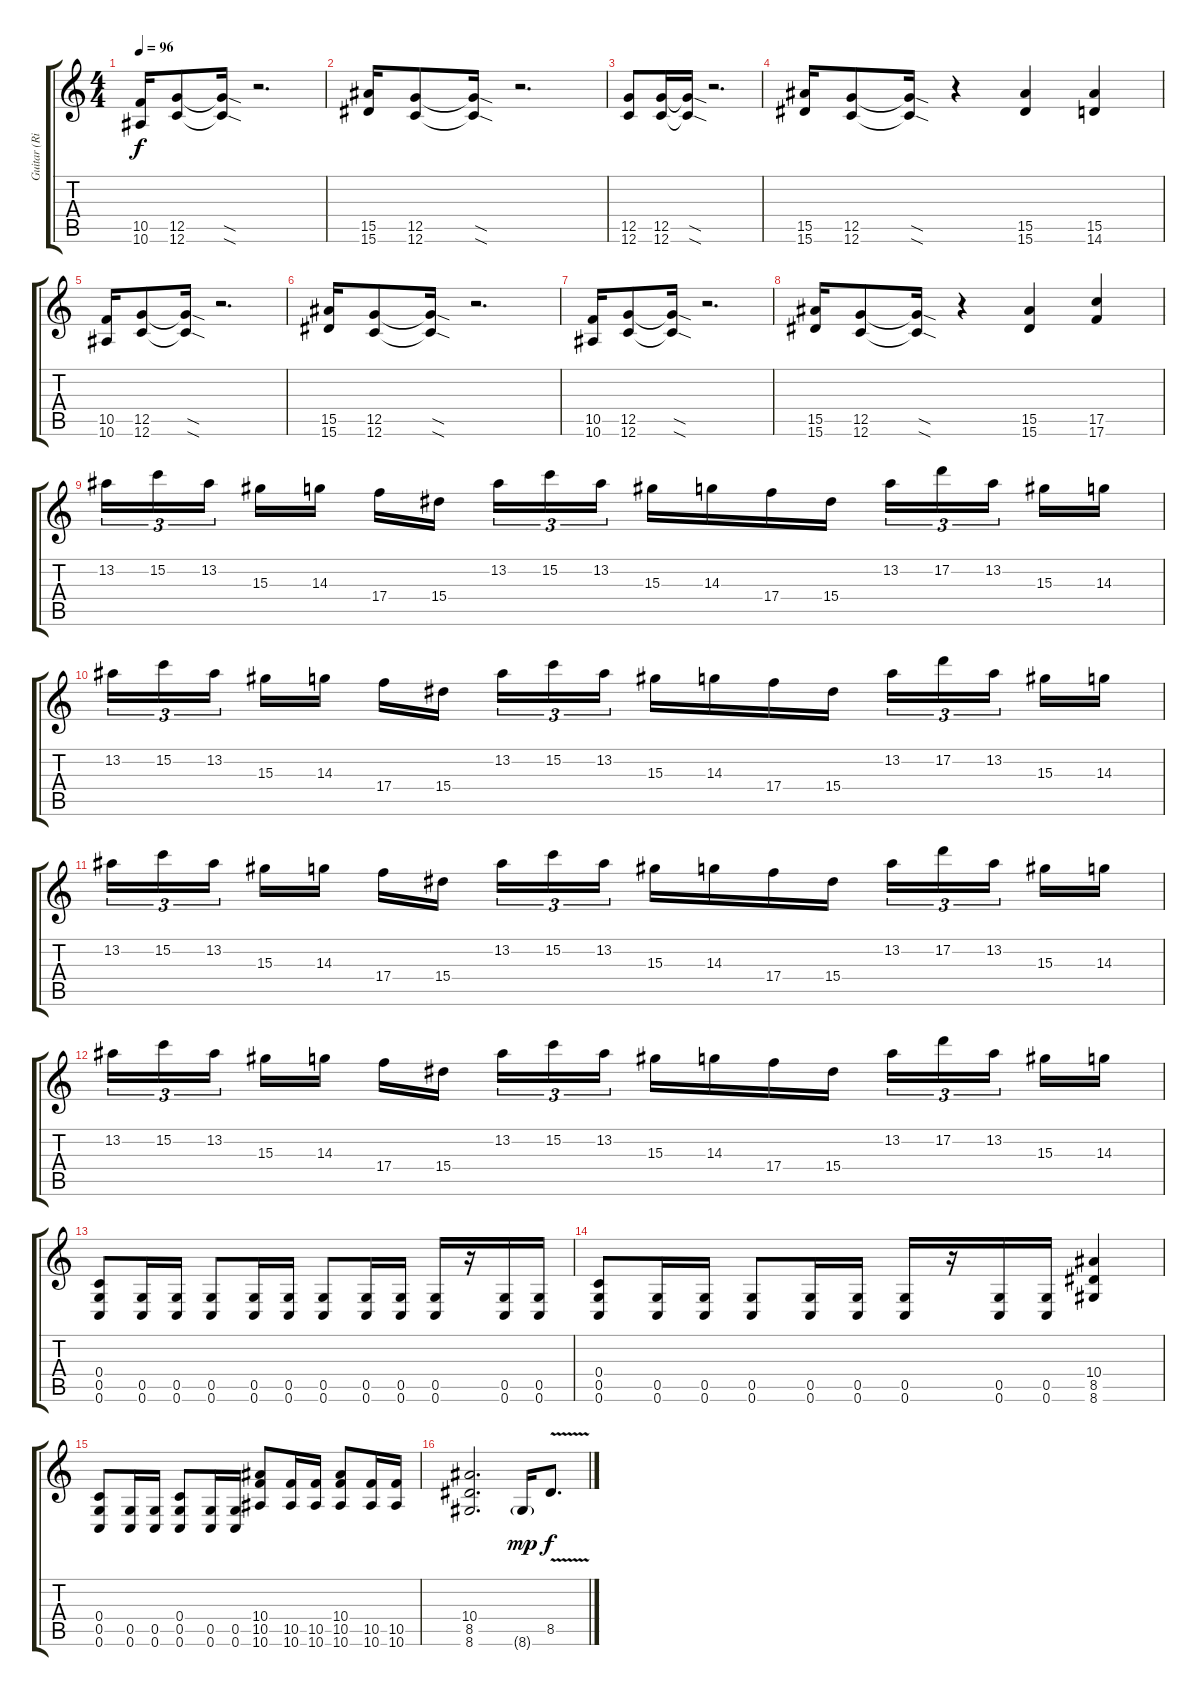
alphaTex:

\track ("Guitar (Right)" "Guitar (Ri") {instrument distortionguitar}
\staff {score tabs}
\tuning (D4 A3 F3 C3 G2 C2) {hide}
\ts (4 4)
\tempo 96
\clef g2
\ks c
(10.5 10.6).16{dy f} (12.5 12.6).8 (12.5{sod t} 12.6{sod t}).16 r.2{d} |
(15.5 15.6).16 (12.5 12.6).8 (12.5{sod t} 12.6{sod t}).16 r.2{d} |
(12.5 12.6).8 (12.5 12.6).16 (12.5{sod t} 12.6{sod t}).16 r.2{d} |
(15.5 15.6).16 (12.5 12.6).8 (12.5{sod t} 12.6{sod t}).16 r.4 (15.5 15.6).4 (15.5 14.6).4 |
(10.5 10.6).16 (12.5 12.6).8 (12.5{sod t} 12.6{sod t}).16 r.2{d} |
(15.5 15.6).16 (12.5 12.6).8 (12.5{sod t} 12.6{sod t}).16 r.2{d} |
(10.5 10.6).16 (12.5 12.6).8 (12.5{sod t} 12.6{sod t}).16 r.2{d} |
(15.5 15.6).16 (12.5 12.6).8 (12.5{sod t} 12.6{sod t}).16 r.4 (15.5 15.6).4 (17.5 17.6).4 |
13.2.16{tu (3 2)} 15.2.16{tu (3 2)} 13.2.16{tu (3 2) beam splitsecondary} 15.3.16 14.3.16 17.4.16 15.4.16{beam splitsecondary} 13.2.16{tu (3 2)} 15.2.16{tu (3 2)} 13.2.16{tu (3 2)} 15.3.16 14.3.16 17.4.16 15.4.16 13.2.16{tu (3 2)} 17.2.16{tu (3 2)} 13.2.16{tu (3 2) beam splitsecondary} 15.3.16 14.3.16 |
13.2.16{tu (3 2)} 15.2.16{tu (3 2)} 13.2.16{tu (3 2) beam splitsecondary} 15.3.16 14.3.16 17.4.16 15.4.16{beam splitsecondary} 13.2.16{tu (3 2)} 15.2.16{tu (3 2)} 13.2.16{tu (3 2)} 15.3.16 14.3.16 17.4.16 15.4.16 13.2.16{tu (3 2)} 17.2.16{tu (3 2)} 13.2.16{tu (3 2) beam splitsecondary} 15.3.16 14.3.16 |
13.2.16{tu (3 2)} 15.2.16{tu (3 2)} 13.2.16{tu (3 2) beam splitsecondary} 15.3.16 14.3.16 17.4.16 15.4.16{beam splitsecondary} 13.2.16{tu (3 2)} 15.2.16{tu (3 2)} 13.2.16{tu (3 2)} 15.3.16 14.3.16 17.4.16 15.4.16 13.2.16{tu (3 2)} 17.2.16{tu (3 2)} 13.2.16{tu (3 2) beam splitsecondary} 15.3.16 14.3.16 |
13.2.16{tu (3 2)} 15.2.16{tu (3 2)} 13.2.16{tu (3 2) beam splitsecondary} 15.3.16 14.3.16 17.4.16 15.4.16{beam splitsecondary} 13.2.16{tu (3 2)} 15.2.16{tu (3 2)} 13.2.16{tu (3 2)} 15.3.16 14.3.16 17.4.16 15.4.16 13.2.16{tu (3 2)} 17.2.16{tu (3 2)} 13.2.16{tu (3 2) beam splitsecondary} 15.3.16 14.3.16 |
(0.4 0.5 0.6).8 (0.5 0.6).16 (0.5 0.6).16 (0.5 0.6).8 (0.5 0.6).16 (0.5 0.6).16 (0.5 0.6).8 (0.5 0.6).16 (0.5 0.6).16 (0.5 0.6).16 r.16 (0.5 0.6).16 (0.5 0.6).16 |
(0.4 0.5 0.6).8 (0.5 0.6).16 (0.5 0.6).16 (0.5 0.6).8 (0.5 0.6).16 (0.5 0.6).16 (0.5 0.6).16 r.16 (0.5 0.6).16 (0.5 0.6).16 (10.4 8.5 8.6).4 |
(0.4 0.5 0.6).8 (0.5 0.6).16 (0.5 0.6).16 (0.4 0.5 0.6).8 (0.5 0.6).16 (0.5 0.6).16 (10.4 10.5 10.6).8 (10.5 10.6).16 (10.5 10.6).16 (10.4 10.5 10.6).8 (10.5 10.6).16 (10.5 10.6).16 |
(10.4 8.5 8.6).2{d} 8.6{g}.16{dy mp} 8.5{v}.8{d dy f instrument guitarharmonics}
